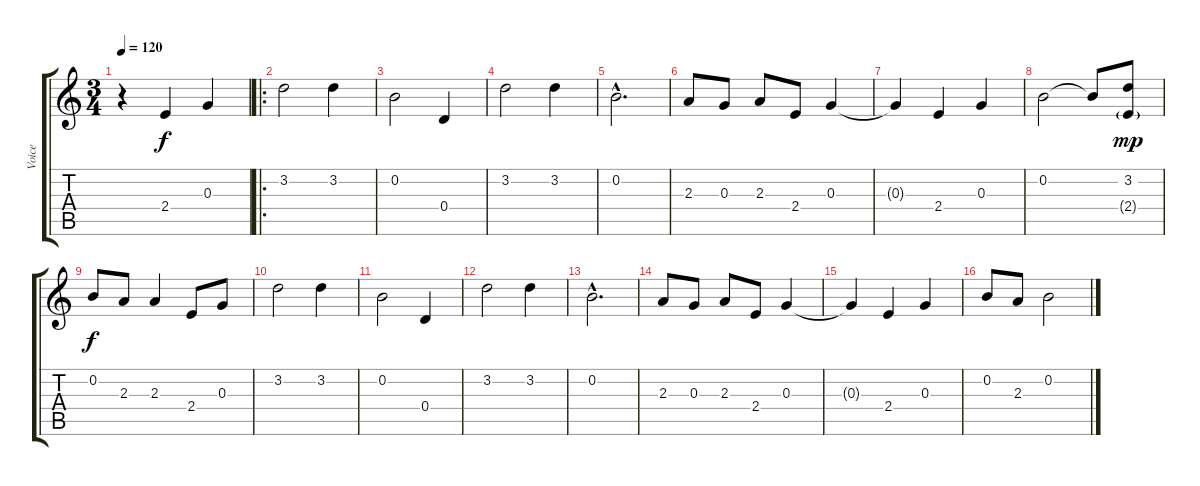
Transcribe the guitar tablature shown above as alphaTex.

\track ("Voice" "Voice") {instrument electricguitarjazz}
\staff {score tabs}
\tuning (E4 B3 G3 D3 A2 E2) {hide}
\ts (3 4)
\tempo 120
\clef g2
\ks c
r.4{dy f instrument electricguitarjazz} 2.4.4 0.3.4 |
\ro
3.2.2 3.2.4 |
0.2.2 0.4.4 |
3.2.2 3.2.4 |
0.2{hac}.2{d} |
2.3.8 0.3.8 2.3.8 2.4.8 0.3.4 |
\section ("" "")
0.3{t}.4 2.4.4 0.3.4 |
0.2.2 0.2{t}.8 (3.2 2.4{g}).8{dy mp} |
0.2.8{dy f} 2.3.8 2.3.4 2.4.8 0.3.8 |
3.2.2 3.2.4 |
0.2.2 0.4.4 |
3.2.2 3.2.4 |
0.2{hac}.2{d} |
2.3.8 0.3.8 2.3.8 2.4.8 0.3.4 |
0.3{t}.4 2.4.4 0.3.4 |
0.2.8 2.3.8 0.2.2
